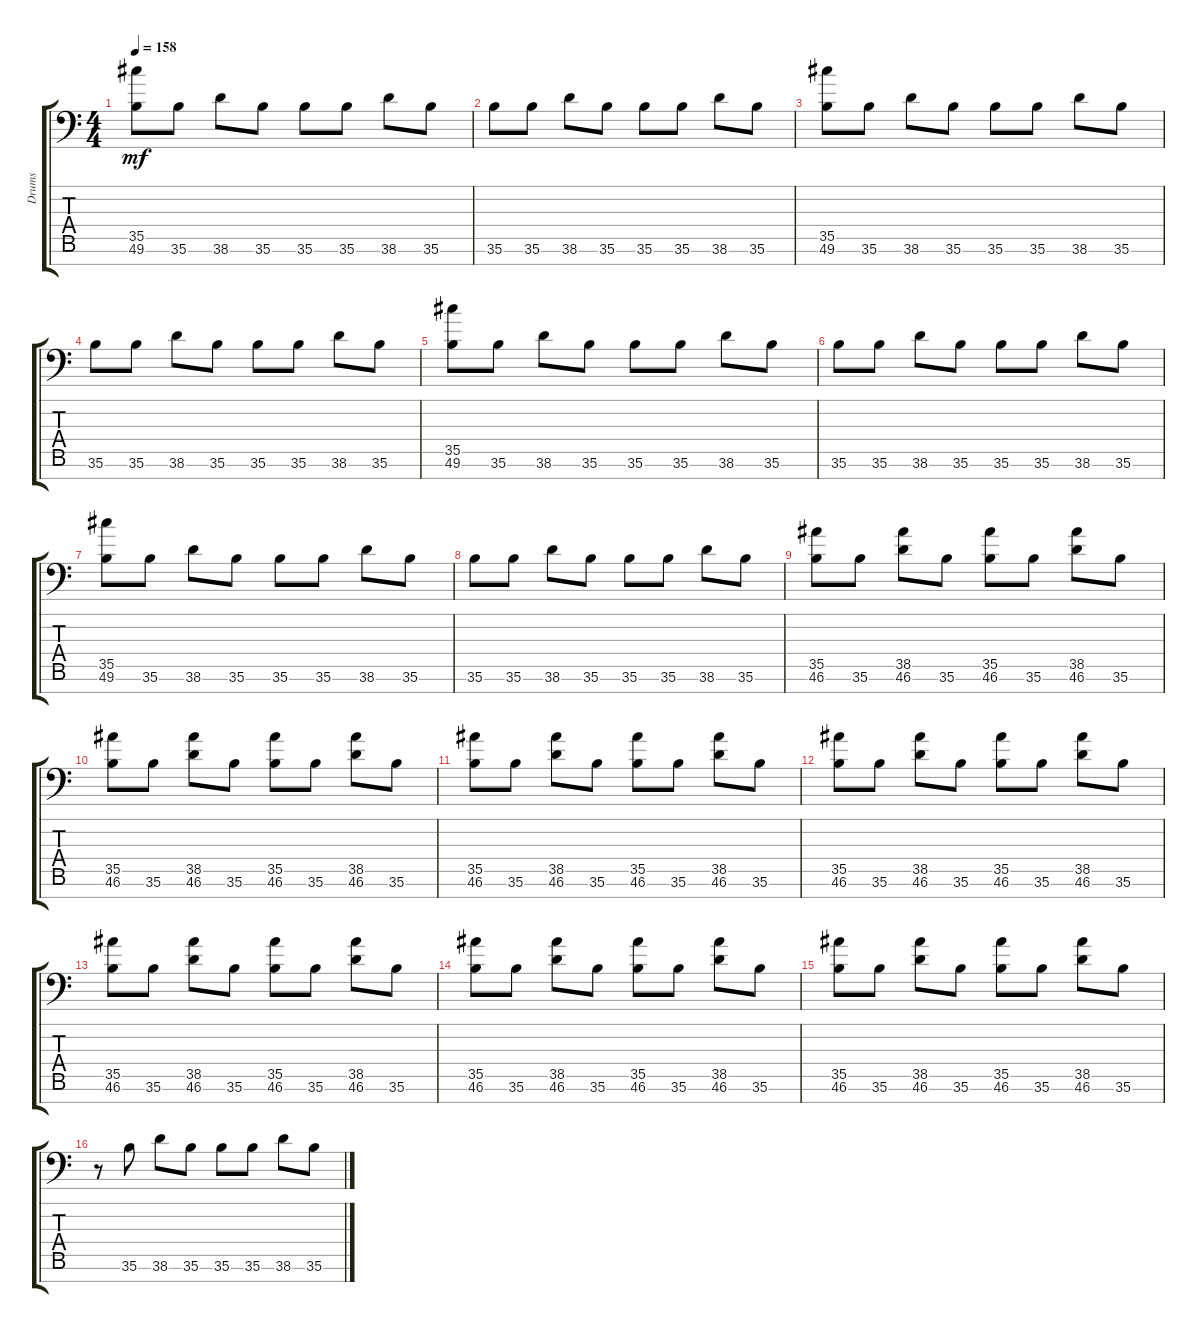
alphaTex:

\track ("Drums" "Drums") {instrument acousticgrandpiano}
\staff {score tabs}
\tuning (C-1 C-1 C-1 C-1 C-1 C-1 C-1) {hide}
\ts (4 4)
\tempo 158
\clef f4
\ks c
(35.5 49.6).8{dy mf} 35.6.8 38.6.8 35.6.8 35.6.8 35.6.8 38.6.8 35.6.8 |
35.6.8 35.6.8 38.6.8 35.6.8 35.6.8 35.6.8 38.6.8 35.6.8 |
(35.5 49.6).8 35.6.8 38.6.8 35.6.8 35.6.8 35.6.8 38.6.8 35.6.8 |
35.6.8 35.6.8 38.6.8 35.6.8 35.6.8 35.6.8 38.6.8 35.6.8 |
(35.5 49.6).8 35.6.8 38.6.8 35.6.8 35.6.8 35.6.8 38.6.8 35.6.8 |
35.6.8 35.6.8 38.6.8 35.6.8 35.6.8 35.6.8 38.6.8 35.6.8 |
(35.5 49.6).8 35.6.8 38.6.8 35.6.8 35.6.8 35.6.8 38.6.8 35.6.8 |
35.6.8 35.6.8 38.6.8 35.6.8 35.6.8 35.6.8 38.6.8 35.6.8 |
(35.5 46.6).8 35.6.8 (38.5 46.6).8 35.6.8 (35.5 46.6).8 35.6.8 (38.5 46.6).8 35.6.8 |
(35.5 46.6).8 35.6.8 (38.5 46.6).8 35.6.8 (35.5 46.6).8 35.6.8 (38.5 46.6).8 35.6.8 |
(35.5 46.6).8 35.6.8 (38.5 46.6).8 35.6.8 (35.5 46.6).8 35.6.8 (38.5 46.6).8 35.6.8 |
(35.5 46.6).8 35.6.8 (38.5 46.6).8 35.6.8 (35.5 46.6).8 35.6.8 (38.5 46.6).8 35.6.8 |
(35.5 46.6).8 35.6.8 (38.5 46.6).8 35.6.8 (35.5 46.6).8 35.6.8 (38.5 46.6).8 35.6.8 |
(35.5 46.6).8 35.6.8 (38.5 46.6).8 35.6.8 (35.5 46.6).8 35.6.8 (38.5 46.6).8 35.6.8 |
(35.5 46.6).8 35.6.8 (38.5 46.6).8 35.6.8 (35.5 46.6).8 35.6.8 (38.5 46.6).8 35.6.8 |
r.8 35.6.8 38.6.8 35.6.8 35.6.8 35.6.8 38.6.8 35.6.8
